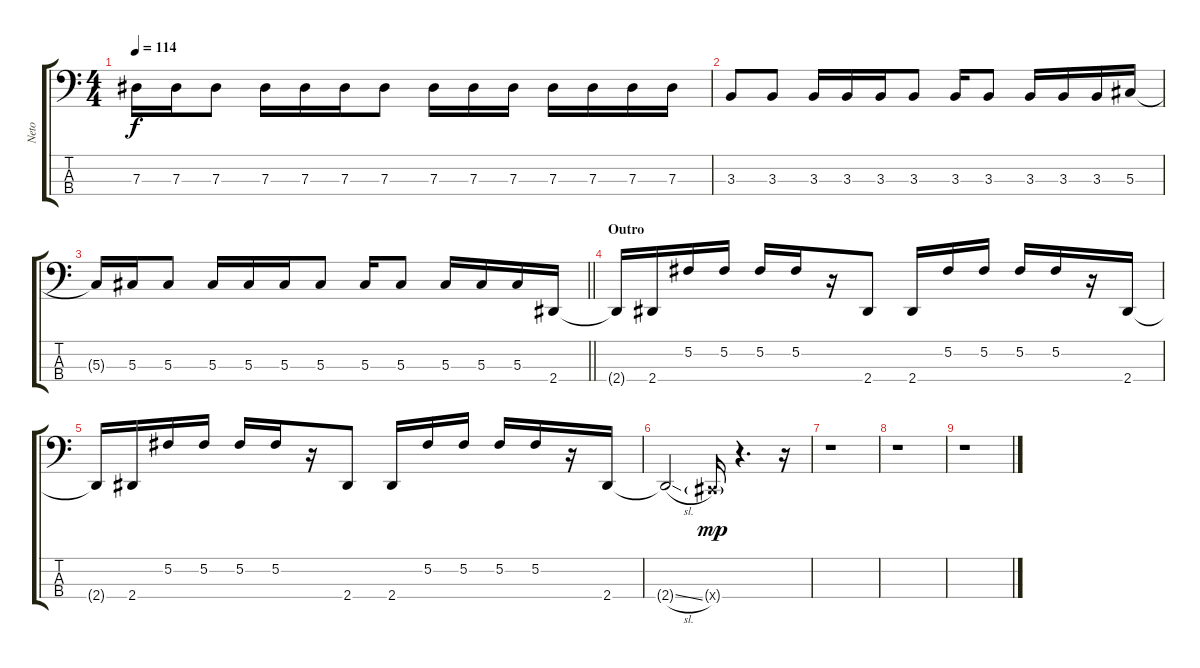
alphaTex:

\track ("Neto" "Neto") {instrument electricbasspick}
\staff {score tabs}
\tuning (Gb2 Db2 Ab1 Db1) {hide}
\ts (4 4)
\tempo 114
\clef f4
\ks c
7.3{t}.16{dy f} 7.3.16 7.3.8 7.3.16 7.3.16 7.3.16 7.3.8 7.3.16 7.3.16 7.3.16 7.3.16 7.3.16 7.3.16 7.3.16 |
3.3.8 3.3.8 3.3.16 3.3.16 3.3.16 3.3.8 3.3.16 3.3.8 3.3.16 3.3.16 3.3.16 5.3.16 |
\barLineRight lightlight
5.3{t}.16 5.3.16 5.3.8 5.3.16 5.3.16 5.3.16 5.3.8 5.3.16 5.3.8 5.3.16 5.3.16 5.3.16 2.4.16 |
\section ("" "Outro")
2.4{t}.16 2.4.16 5.2.16 5.2.16 5.2.16 5.2.16 r.16 2.4.8 2.4.16 5.2.16 5.2.16 5.2.16 5.2.16 r.16 2.4.16 |
2.4{t}.16 2.4.16 5.2.16 5.2.16 5.2.16 5.2.16 r.16 2.4.8 2.4.16 5.2.16 5.2.16 5.2.16 5.2.16 r.16 2.4.16 |
2.4{sl t}.2 0.4{g x}.16{dy mp} r.4{d} r.16 |
r.1 |
r.1 |
r.1
